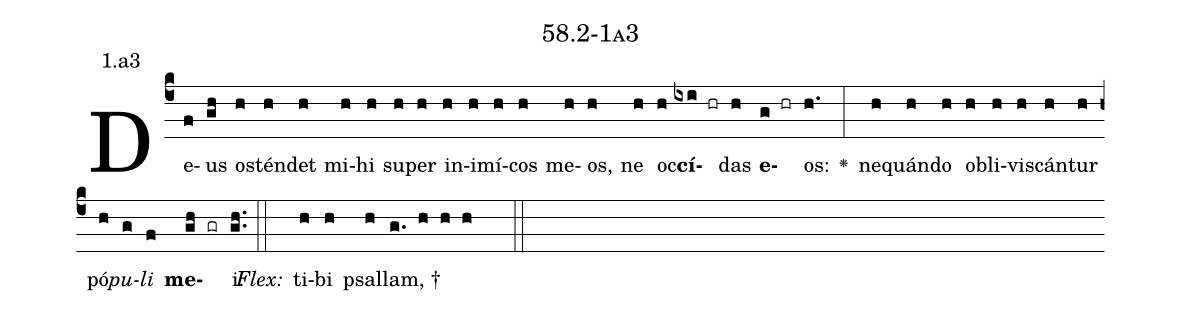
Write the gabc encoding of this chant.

name: 58.2-1a3;
annotation: 1.a3;
%%
(c4)De(f)us(gh) os(h)tén(h)det(h) mi(h)hi(h) su(h)per(h) in(h)i(h)mí(h)cos(h) me(h)os,(h) ne(h) oc(h)<b>cí</b>(ixi hr)das(h) <b>e</b>(g hr)os:(h.) <v>\greheightstar</v>(:) ne(h)quán(h)do(h) ob(h)li(h)vis(h)cán(h)tur(h) pó(h)<i>pu</i>(g)<i>li</i>(f) <b>me</b>(gh gr)i.(gh..) (::)
<i>Flex:</i>()  ti(h)bi(h) psal(h)lam, †(g. h h h  ::)

%E(h) u(h) o(g) u(f) a(gh) e.(gh..) (::)
